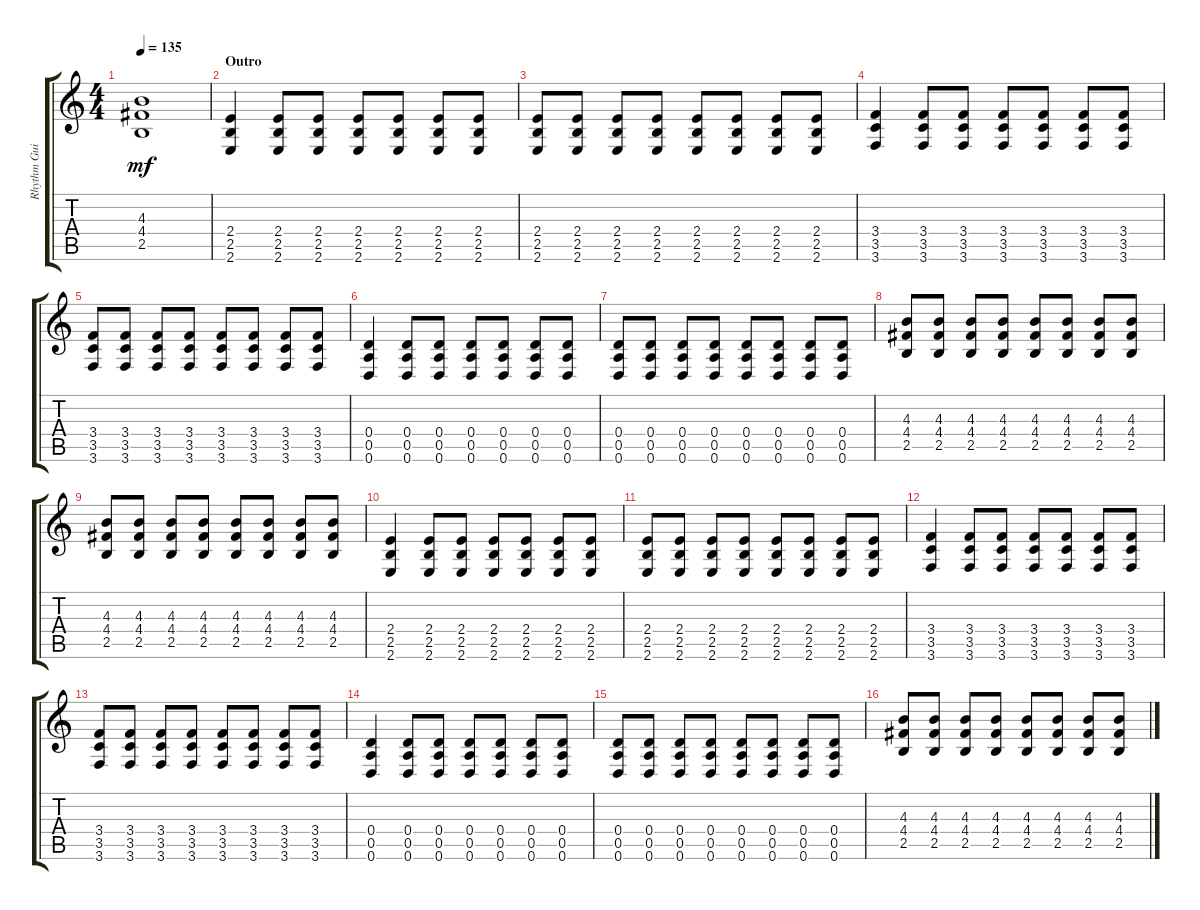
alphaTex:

\track ("Rhythm Guitar (L)" "Rhythm Gui") {instrument electricbassfinger}
\staff {score tabs}
\tuning (E4 B3 G3 D3 A2 D2) {hide}
\ts (4 4)
\tempo 135
\clef g2
\ks c
(4.3{t} 4.4{t} 2.5{t}).1{dy mf} |
\section ("" "Outro")
(2.4 2.5 2.6).4 (2.4 2.5 2.6).8 (2.4 2.5 2.6).8 (2.4 2.5 2.6).8 (2.4 2.5 2.6).8 (2.4 2.5 2.6).8 (2.4 2.5 2.6).8 |
(2.4 2.5 2.6).8 (2.4 2.5 2.6).8 (2.4 2.5 2.6).8 (2.4 2.5 2.6).8 (2.4 2.5 2.6).8 (2.4 2.5 2.6).8 (2.4 2.5 2.6).8 (2.4 2.5 2.6).8 |
(3.4 3.5 3.6).4 (3.4 3.5 3.6).8 (3.4 3.5 3.6).8 (3.4 3.5 3.6).8 (3.4 3.5 3.6).8 (3.4 3.5 3.6).8 (3.4 3.5 3.6).8 |
(3.4 3.5 3.6).8 (3.4 3.5 3.6).8 (3.4 3.5 3.6).8 (3.4 3.5 3.6).8 (3.4 3.5 3.6).8 (3.4 3.5 3.6).8 (3.4 3.5 3.6).8 (3.4 3.5 3.6).8 |
(0.4 0.5 0.6).4 (0.4 0.5 0.6).8 (0.4 0.5 0.6).8 (0.4 0.5 0.6).8 (0.4 0.5 0.6).8 (0.4 0.5 0.6).8 (0.4 0.5 0.6).8 |
(0.4 0.5 0.6).8 (0.4 0.5 0.6).8 (0.4 0.5 0.6).8 (0.4 0.5 0.6).8 (0.4 0.5 0.6).8 (0.4 0.5 0.6).8 (0.4 0.5 0.6).8 (0.4 0.5 0.6).8 |
(4.3 4.4 2.5).8 (4.3 4.4 2.5).8 (4.3 4.4 2.5).8 (4.3 4.4 2.5).8 (4.3 4.4 2.5).8 (4.3 4.4 2.5).8 (4.3 4.4 2.5).8 (4.3 4.4 2.5).8 |
(4.3 4.4 2.5).8 (4.3 4.4 2.5).8 (4.3 4.4 2.5).8 (4.3 4.4 2.5).8 (4.3 4.4 2.5).8 (4.3 4.4 2.5).8 (4.3 4.4 2.5).8 (4.3 4.4 2.5).8 |
(2.4 2.5 2.6).4 (2.4 2.5 2.6).8 (2.4 2.5 2.6).8 (2.4 2.5 2.6).8 (2.4 2.5 2.6).8 (2.4 2.5 2.6).8 (2.4 2.5 2.6).8 |
(2.4 2.5 2.6).8 (2.4 2.5 2.6).8 (2.4 2.5 2.6).8 (2.4 2.5 2.6).8 (2.4 2.5 2.6).8 (2.4 2.5 2.6).8 (2.4 2.5 2.6).8 (2.4 2.5 2.6).8 |
(3.4 3.5 3.6).4 (3.4 3.5 3.6).8 (3.4 3.5 3.6).8 (3.4 3.5 3.6).8 (3.4 3.5 3.6).8 (3.4 3.5 3.6).8 (3.4 3.5 3.6).8 |
(3.4 3.5 3.6).8 (3.4 3.5 3.6).8 (3.4 3.5 3.6).8 (3.4 3.5 3.6).8 (3.4 3.5 3.6).8 (3.4 3.5 3.6).8 (3.4 3.5 3.6).8 (3.4 3.5 3.6).8 |
(0.4 0.5 0.6).4 (0.4 0.5 0.6).8 (0.4 0.5 0.6).8 (0.4 0.5 0.6).8 (0.4 0.5 0.6).8 (0.4 0.5 0.6).8 (0.4 0.5 0.6).8 |
(0.4 0.5 0.6).8 (0.4 0.5 0.6).8 (0.4 0.5 0.6).8 (0.4 0.5 0.6).8 (0.4 0.5 0.6).8 (0.4 0.5 0.6).8 (0.4 0.5 0.6).8 (0.4 0.5 0.6).8 |
(4.3 4.4 2.5).8 (4.3 4.4 2.5).8 (4.3 4.4 2.5).8 (4.3 4.4 2.5).8 (4.3 4.4 2.5).8 (4.3 4.4 2.5).8 (4.3 4.4 2.5).8 (4.3 4.4 2.5).8
